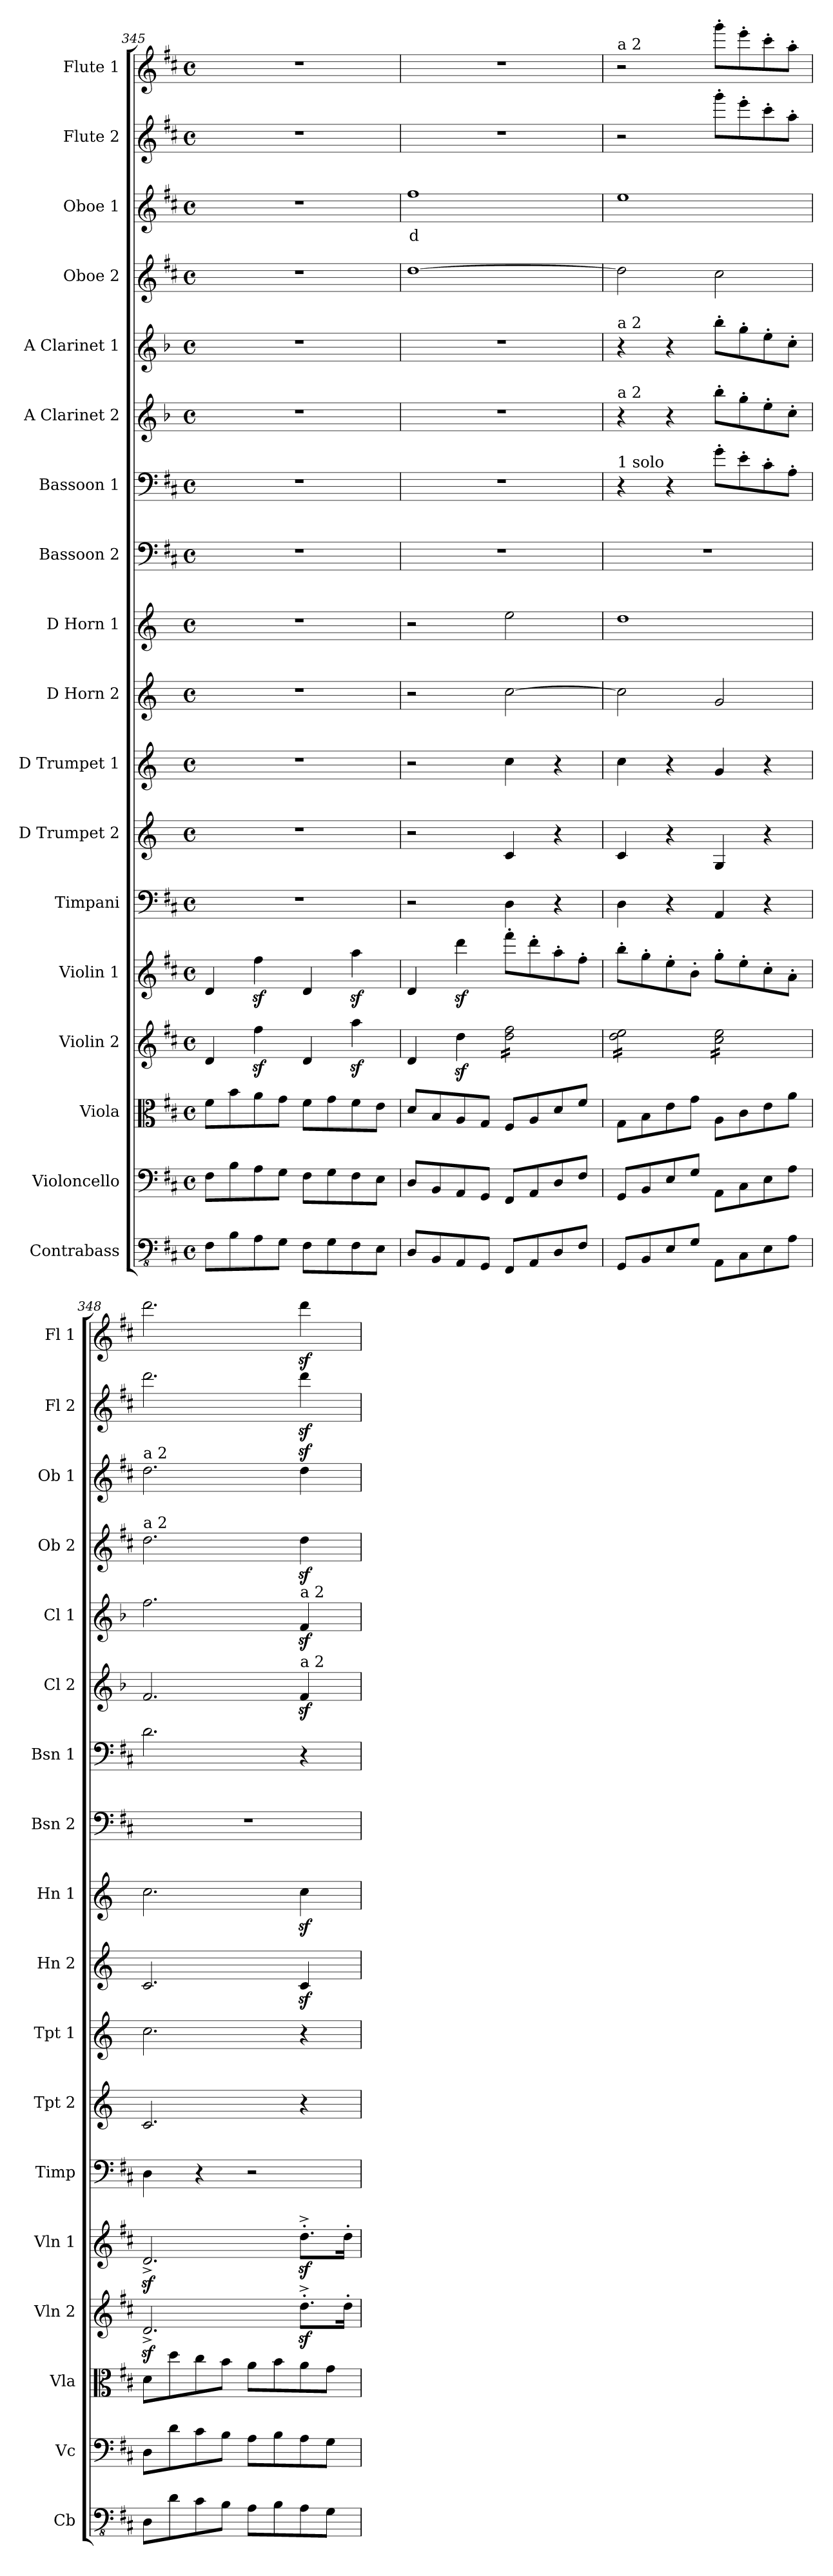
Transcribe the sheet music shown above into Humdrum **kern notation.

**kern	**kern	**kern	**kern	**kern	**kern	**kern	**kern	**kern	**kern	**kern	**kern	**kern	**kern	**kern	**kern	**text	**kern	**kern
*part18	*part17	*part16	*part15	*part14	*part13	*part12	*part11	*part10	*part9	*part8	*part7	*part6	*part5	*part4	*part3	*part3	*part2	*part1
*staff18	*staff17	*staff16	*staff15	*staff14	*staff13	*staff12	*staff11	*staff10	*staff9	*staff8	*staff7	*staff6	*staff5	*staff4	*staff3	*staff3	*staff2	*staff1
*I"Contrabass	*I"Violoncello	*I"Viola	*I"Violin 2	*I"Violin 1	*I"Timpani	*I"D Trumpet 2	*I"D Trumpet 1	*I"D Horn 2	*I"D Horn 1	*I"Bassoon 2	*I"Bassoon 1	*I"A Clarinet 2	*I"A Clarinet 1	*I"Oboe 2	*I"Oboe 1	*	*I"Flute 2	*I"Flute 1
*I'Cb	*I'Vc	*I'Vla	*I'Vln 2	*I'Vln 1	*I'Timp	*I'Tpt 2	*I'Tpt 1	*I'Hn 2	*I'Hn 1	*I'Bsn 2	*I'Bsn 1	*I'Cl 2	*I'Cl 1	*I'Ob 2	*I'Ob 1	*	*I'Fl 2	*I'Fl 1
*clefFv4	*clefF4	*clefC3	*clefG2	*clefG2	*clefF4	*clefG2	*clefG2	*clefG2	*clefG2	*clefF4	*clefF4	*clefG2	*clefG2	*clefG2	*clefG2	*	*clefG2	*clefG2
*	*	*	*	*	*	*ITrd-1c-2	*ITrd-1c-2	*ITrd6c10	*ITrd6c10	*	*	*ITrd2c3	*ITrd2c3	*	*	*	*	*
*k[f#c#]	*k[f#c#]	*k[f#c#]	*k[f#c#]	*k[f#c#]	*k[f#c#]	*k[f#c#]	*k[f#c#]	*k[f#c#]	*k[f#c#]	*k[f#c#]	*k[f#c#]	*k[f#c#]	*k[f#c#]	*k[f#c#]	*k[f#c#]	*	*k[f#c#]	*k[f#c#]
*M4/4	*M4/4	*M4/4	*M4/4	*M4/4	*M4/4	*M4/4	*M4/4	*M4/4	*M4/4	*M4/4	*M4/4	*M4/4	*M4/4	*M4/4	*M4/4	*	*M4/4	*M4/4
*met(c)	*met(c)	*met(c)	*met(c)	*met(c)	*met(c)	*met(c)	*met(c)	*met(c)	*met(c)	*met(c)	*met(c)	*met(c)	*met(c)	*met(c)	*met(c)	*	*met(c)	*met(c)
=345	=345	=345	=345	=345	=345	=345	=345	=345	=345	=345	=345	=345	=345	=345	=345	=345	=345	=345
8FF#\L	8F#\L	8f#\L	4d/	4d/	1r	1r	1r	1r	1r	1r	1r	1r	1r	1r	1r	.	1r	1r
8BB\	8B\	8b\	.	.	.	.	.	.	.	.	.	.	.	.	.	.	.	.
8AA\	8A\	8a\	4ff#z<\	4ff#z<\	.	.	.	.	.	.	.	.	.	.	.	.	.	.
8GG\J	8G\J	8g\J	.	.	.	.	.	.	.	.	.	.	.	.	.	.	.	.
8FF#\L	8F#\L	8f#\L	4d/	4d/	.	.	.	.	.	.	.	.	.	.	.	.	.	.
8GG\	8G\	8g\	.	.	.	.	.	.	.	.	.	.	.	.	.	.	.	.
8FF#\	8F#\	8f#\	4aaz<\	4aaz<\	.	.	.	.	.	.	.	.	.	.	.	.	.	.
8EE\J	8E\J	8e\J	.	.	.	.	.	.	.	.	.	.	.	.	.	.	.	.
=346	=346	=346	=346	=346	=346	=346	=346	=346	=346	=346	=346	=346	=346	=346	=346	=346	=346	=346
!	!	!	!	!	!	!	!	!	!	!	!	!	!	!	!	!LO:LY:b:color=#FF0000	!	!
8DD/L	8D/L	8d/L	4d/	4d/	2r	2r	2r	2r	2r	1r	1r	1r	1r	[1dd	1ff#	d	1r	1r
8BBB/	8BB/	8B/	.	.	.	.	.	.	.	.	.	.	.	.	.	.	.	.
8AAA/	8AA/	8A/	4ddz<\	4dddz<\	.	.	.	.	.	.	.	.	.	.	.	.	.	.
8GGG/J	8GG/J	8G/J	.	.	.	.	.	.	.	.	.	.	.	.	.	.	.	.
*	*	*	*tremolo	*	*	*	*	*	*	*	*	*	*	*	*	*	*	*
8FFF#/L	8FF#/L	8F#/L	16dd\ 16ff#\LL	8fff#'\L	4D\	4d/	4dd\	[2d\	2f#\	.	.	.	.	.	.	.	.	.
.	.	.	16dd\ 16ff#\	.	.	.	.	.	.	.	.	.	.	.	.	.	.	.
8AAA/	8AA/	8A/	16dd\ 16ff#\	8ddd'\	.	.	.	.	.	.	.	.	.	.	.	.	.	.
.	.	.	16dd\ 16ff#\	.	.	.	.	.	.	.	.	.	.	.	.	.	.	.
8DD/	8D/	8d/	16dd\ 16ff#\	8aa'\	4r	4r	4r	.	.	.	.	.	.	.	.	.	.	.
.	.	.	16dd\ 16ff#\	.	.	.	.	.	.	.	.	.	.	.	.	.	.	.
8FF#/J	8F#/J	8f#/J	16dd\ 16ff#\	8ff#'\J	.	.	.	.	.	.	.	.	.	.	.	.	.	.
.	.	.	16dd\ 16ff#\JJ	.	.	.	.	.	.	.	.	.	.	.	.	.	.	.
=347	=347	=347	=347	=347	=347	=347	=347	=347	=347	=347	=347	=347	=347	=347	=347	=347	=347	=347
!	!	!	!	!	!	!	!	!	!	!	!	!	!	!	!	!	!	!LO:TX:a:t=a 2
!	!	!	!	!	!	!	!	!	!	!	!	!	!LO:TX:a:t=a 2	!	!	!	!	!
!	!	!	!	!	!	!	!	!	!	!	!	!LO:TX:a:t=a 2	!	!	!	!	!	!
!	!	!	!	!	!	!	!	!	!	!	!LO:TX:a:t=1 solo	!	!	!	!	!	!	!
8GGG/L	8GG/L	8G\L	16dd\ 16ee\LL	8bb'\L	4D\	4d/	4dd\	2d\]	1e	1r	4r	4r	4r	2dd\]	1ee	.	2r	2r
.	.	.	16dd\ 16ee\	.	.	.	.	.	.	.	.	.	.	.	.	.	.	.
8BBB/	8BB/	8B\	16dd\ 16ee\	8gg'\	.	.	.	.	.	.	.	.	.	.	.	.	.	.
.	.	.	16dd\ 16ee\	.	.	.	.	.	.	.	.	.	.	.	.	.	.	.
8EE/	8E/	8e\	16dd\ 16ee\	8ee'\	4r	4r	4r	.	.	.	4r	4r	4r	.	.	.	.	.
.	.	.	16dd\ 16ee\	.	.	.	.	.	.	.	.	.	.	.	.	.	.	.
8GG/J	8G/J	8g\J	16dd\ 16ee\	8b'\J	.	.	.	.	.	.	.	.	.	.	.	.	.	.
.	.	.	16dd\ 16ee\JJ	.	.	.	.	.	.	.	.	.	.	.	.	.	.	.
8AAA\L	8AA\L	8A\L	16cc#\ 16ee\LL	8gg'\L	4AA/	4A/	4a/	2A/	.	.	8g'\L	8gg'\L	8gg'\L	2cc#\	.	.	8ggg'\L	8ggg'\L
.	.	.	16cc#\ 16ee\	.	.	.	.	.	.	.	.	.	.	.	.	.	.	.
8CC#\	8C#\	8c#\	16cc#\ 16ee\	8ee'\	.	.	.	.	.	.	8e'\	8ee'\	8ee'\	.	.	.	8eee'\	8eee'\
.	.	.	16cc#\ 16ee\	.	.	.	.	.	.	.	.	.	.	.	.	.	.	.
8EE\	8E\	8e\	16cc#\ 16ee\	8cc#'\	4r	4r	4r	.	.	.	8c#'\	8cc#'\	8cc#'\	.	.	.	8ccc#'\	8ccc#'\
.	.	.	16cc#\ 16ee\	.	.	.	.	.	.	.	.	.	.	.	.	.	.	.
8AA\J	8A\J	8a\J	16cc#\ 16ee\	8a'\J	.	.	.	.	.	.	8A'\J	8a'\J	8a'\J	.	.	.	8aa'\J	8aa'\J
.	.	.	16cc#\ 16ee\JJ	.	.	.	.	.	.	.	.	.	.	.	.	.	.	.
*	*	*	*Xtremolo	*	*	*	*	*	*	*	*	*	*	*	*	*	*	*
!!LO:PB:g=z
=348	=348	=348	=348	=348	=348	=348	=348	=348	=348	=348	=348	=348	=348	=348	=348	=348	=348	=348
!	!	!	!	!	!	!	!	!	!	!	!	!	!	!	!LO:TX:a:t=a 2	!	!	!
!	!	!	!	!	!	!	!	!	!	!	!	!	!	!LO:TX:a:t=a 2	!	!	!	!
8DD\L	8D\L	8d\L	2.dz<^/	2.dz<^/	4D\	2.d/	2.dd\	2.D/	2.d\	1r	2.d\	2.d/	2.dd\	2.dd\	2.dd\	.	2.ddd\	2.ddd\
8D\	8d\	8dd\	.	.	.	.	.	.	.	.	.	.	.	.	.	.	.	.
8C#\	8c#\	8cc#\	.	.	4r	.	.	.	.	.	.	.	.	.	.	.	.	.
8BB\J	8B\J	8b\J	.	.	.	.	.	.	.	.	.	.	.	.	.	.	.	.
8AA\L	8A\L	8a\L	.	.	2r	.	.	.	.	.	.	.	.	.	.	.	.	.
8BB\	8B\	8b\	.	.	.	.	.	.	.	.	.	.	.	.	.	.	.	.
!	!	!	!	!	!	!	!	!	!	!	!	!	!LO:TX:a:t=a 2	!	!	!	!	!
!	!	!	!	!	!	!	!	!	!	!	!	!LO:TX:a:t=a 2	!	!	!	!	!	!
8AA\	8A\	8a\	8.ddz<'^\L	8.ddz<'^\L	.	4r	4r	4Dz</	4dz<\	.	4r	4dz</	4dz</	4ddz<\	4ddz<\	.	4dddz<\	4dddz<\
8GG\J	8G\J	8g\J	.	.	.	.	.	.	.	.	.	.	.	.	.	.	.	.
.	.	.	16dd'\Jk	16dd'\Jk	.	.	.	.	.	.	.	.	.	.	.	.	.	.
=	=	=	=	=	=	=	=	=	=	=	=	=	=	=	=	=	=	=
*-	*-	*-	*-	*-	*-	*-	*-	*-	*-	*-	*-	*-	*-	*-	*-	*-	*-	*-
